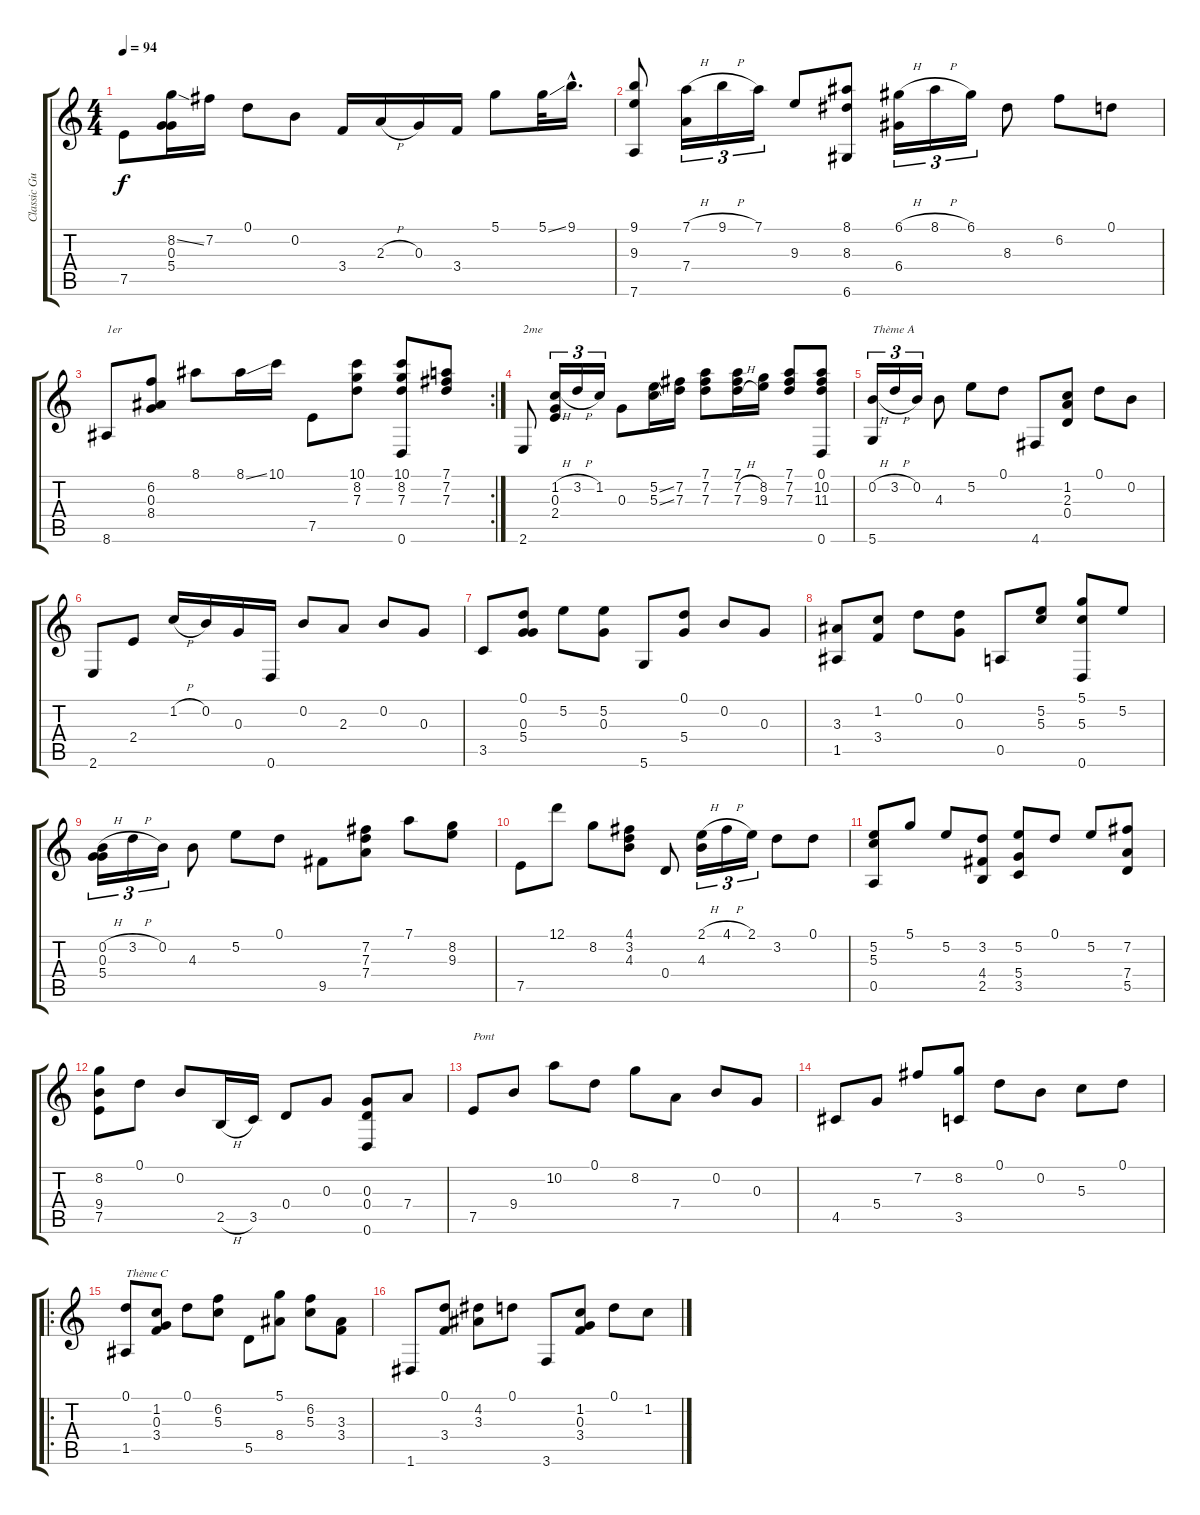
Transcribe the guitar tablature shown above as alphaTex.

\track ("Classic Guitar" "Classic Gu") {instrument acousticguitarnylon}
\staff {score tabs}
\tuning (D4 B3 G3 D3 A2 D2) {hide}
\ts (4 4)
\tempo 94
\clef g2
\ks c
7.5.8{dy f} (8.2{ss} 0.3 5.4).16 7.2.16 0.1.8 0.2.8 3.4.16 2.3{h}.16 0.3.16 3.4.16 5.1.8 5.1{ss}.32 9.1{hac}.16{d} |
(9.1 9.3 7.6).8 (7.1{h} 7.4).16{tu (3 2)} 9.1{h}.16{tu (3 2)} 7.1.16{tu (3 2)} 9.3.8 (8.1 8.3 6.6).8 (6.1{h} 6.4).16{tu (3 2)} 8.1{h}.16{tu (3 2)} 6.1.16{tu (3 2)} 8.3.8 6.2.8 0.1.8 |
\rc 2
8.6.8{txt "1er"} (6.2 0.3 8.4).8 8.1.8 8.1{ss}.16 10.1.16 7.5.8 (10.1 8.2 7.3).8 (10.1 8.2 7.3 0.6).8 (7.1 7.2 7.3).8 |
2.6.8{txt "2me"} (1.2{h} 0.3 2.4).16{tu (3 2)} 3.2{h}.16{tu (3 2)} 1.2.16{tu (3 2)} 0.3.8 (5.2{ss} 5.3{ss}).16 (7.2 7.3).16 (7.1 7.2 7.3).8 (7.1 7.2{h} 7.3{h}).16 (8.2 9.3).16 (7.1 7.2 7.3).8 (0.1 10.2 11.3 0.6).8 |
(0.2{h} 5.6).16{tu (3 2) txt "Thème A"} 3.2{h}.16{tu (3 2)} 0.2.16{tu (3 2)} 4.3.8 5.2.8 0.1.8 4.6.8 (1.2 2.3 0.4).8 0.1.8 0.2.8 |
2.6.8 2.4.8 1.2{h}.16 0.2.16 0.3.16 0.6.16 0.2.8 2.3.8 0.2.8 0.3.8 |
3.5.8 (0.1 0.3 5.4).8 5.2.8 (5.2 0.3).8 5.6.8 (0.1 5.4).8 0.2.8 0.3.8 |
(3.3 1.5).8 (1.2 3.4).8 0.1.8 (0.1 0.3).8 0.5.8 (5.2 5.3).8 (5.1 5.3 0.6).8 5.2.8 |
(0.2{h} 0.3 5.4).16{tu (3 2)} 3.2{h}.16{tu (3 2)} 0.2.16{tu (3 2)} 4.3.8 5.2.8 0.1.8 9.5.8 (7.2 7.3 7.4).8 7.1.8 (8.2 9.3).8 |
7.5.8 12.1.8 8.2.8 (4.1 3.2 4.3).8 0.4.8 (2.1{h} 4.3).16{tu (3 2)} 4.1{h}.16{tu (3 2)} 2.1.16{tu (3 2)} 3.2.8 0.1.8 |
(5.2 5.3 0.5).8 5.1.8 5.2.8 (3.2 4.4 2.5).8 (5.2 5.4 3.5).8 0.1.8 5.2.8 (7.2 7.4 5.5).8 |
(8.2 9.4 7.5).8 0.1.8 0.2.8 2.5{h}.16 3.5.16 0.4.8 0.3.8 (0.3 0.4 0.6).8 7.4.8 |
7.5.8{txt "Pont"} 9.4.8 10.2.8 0.1.8 8.2.8 7.4.8 0.2.8 0.3.8 |
4.5.8 5.4.8 7.2.8 (8.2 3.5).8 0.1.8 0.2.8 5.3.8 0.1.8 |
\ro
(0.1 1.5).8{txt "Thème C"} (1.2 0.3 3.4).8 0.1.8 (6.2 5.3).8 5.5.8 (5.1 8.4).8 (6.2 5.3).8 (3.3 3.4).8 |
1.6.8 (0.1 3.4).8 (4.2 3.3).8 0.1.8 3.6.8 (1.2 0.3 3.4).8 0.1.8 1.2.8
